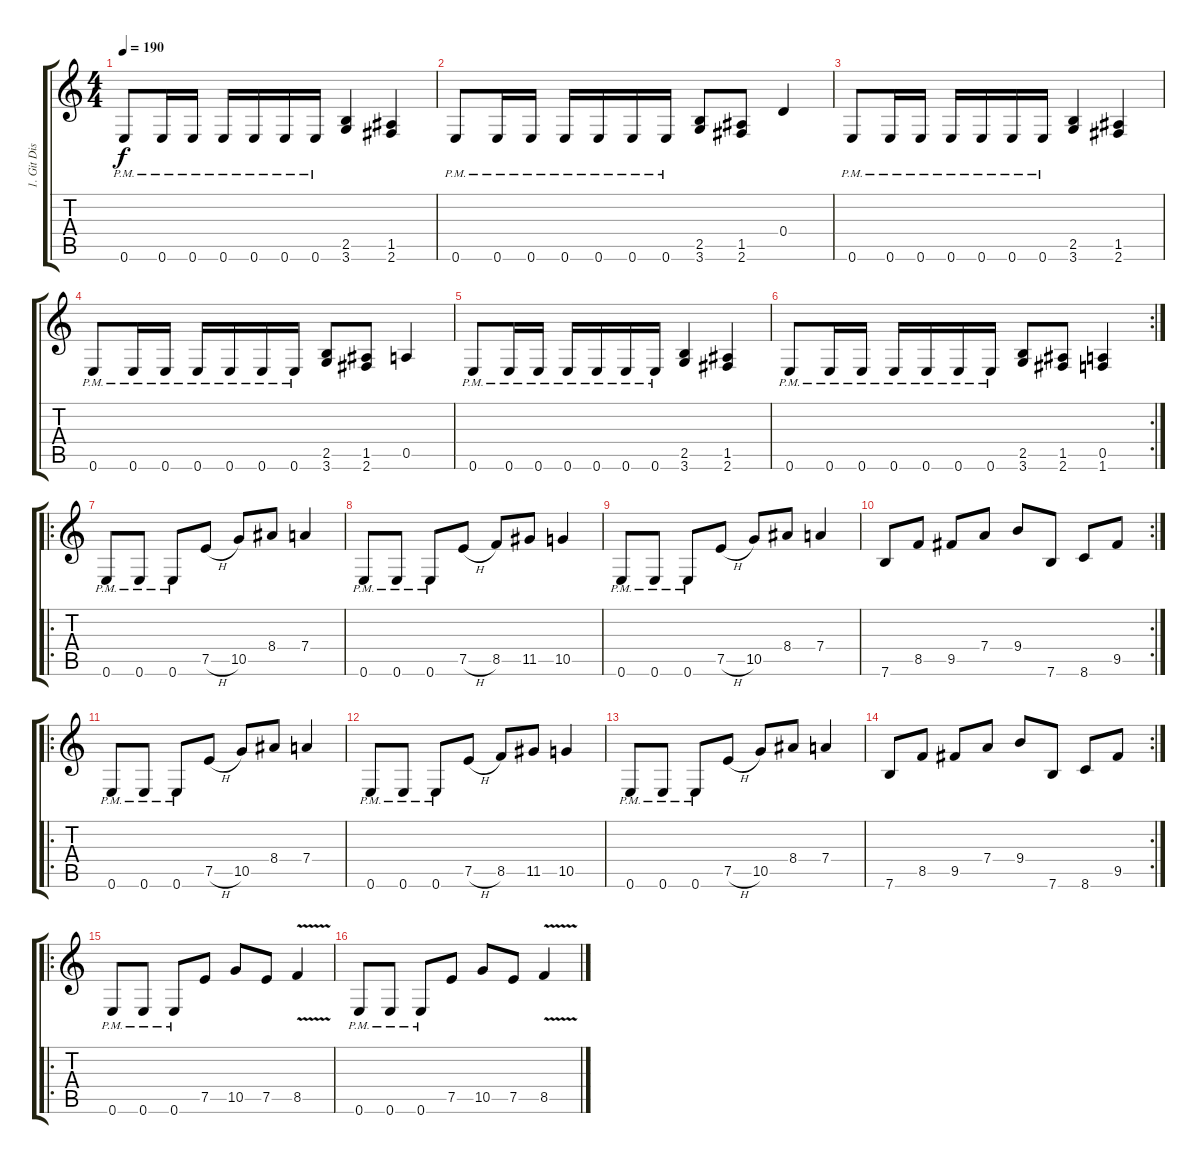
\track ("1. Git Dist" "1. Git Dis") {instrument distortionguitar}
\staff {score tabs}
\tuning (E4 B3 G3 D3 A2 E2) {hide}
\ts (4 4)
\tempo 190
\clef g2
\ks c
0.6{pm}.8{dy f} 0.6{pm}.16 0.6{pm}.16 0.6{pm}.16 0.6{pm}.16 0.6{pm}.16 0.6{pm}.16 (2.5 3.6).4 (1.5 2.6).4 |
0.6{pm}.8 0.6{pm}.16 0.6{pm}.16 0.6{pm}.16 0.6{pm}.16 0.6{pm}.16 0.6{pm}.16 (2.5 3.6).8 (1.5 2.6).8 0.4.4 |
0.6{pm}.8 0.6{pm}.16 0.6{pm}.16 0.6{pm}.16 0.6{pm}.16 0.6{pm}.16 0.6{pm}.16 (2.5 3.6).4 (1.5 2.6).4 |
0.6{pm}.8 0.6{pm}.16 0.6{pm}.16 0.6{pm}.16 0.6{pm}.16 0.6{pm}.16 0.6{pm}.16 (2.5 3.6).8 (1.5 2.6).8 0.5.4 |
0.6{pm}.8 0.6{pm}.16 0.6{pm}.16 0.6{pm}.16 0.6{pm}.16 0.6{pm}.16 0.6{pm}.16 (2.5 3.6).4 (1.5 2.6).4 |
\rc 2
0.6{pm}.8 0.6{pm}.16 0.6{pm}.16 0.6{pm}.16 0.6{pm}.16 0.6{pm}.16 0.6{pm}.16 (2.5 3.6).8 (1.5 2.6).8 (0.5 1.6).4 |
\ro
0.6{pm}.8 0.6{pm}.8 0.6{pm}.8 7.5{h}.8 10.5.8 8.4.8 7.4.4 |
0.6{pm}.8 0.6{pm}.8 0.6{pm}.8 7.5{h}.8 8.5.8 11.5.8 10.5.4 |
0.6{pm}.8 0.6{pm}.8 0.6{pm}.8 7.5{h}.8 10.5.8 8.4.8 7.4.4 |
\rc 2
7.6.8 8.5.8 9.5.8 7.4.8 9.4.8 7.6.8 8.6.8 9.5.8 |
\ro
0.6{pm}.8 0.6{pm}.8 0.6{pm}.8 7.5{h}.8 10.5.8 8.4.8 7.4.4 |
0.6{pm}.8 0.6{pm}.8 0.6{pm}.8 7.5{h}.8 8.5.8 11.5.8 10.5.4 |
0.6{pm}.8 0.6{pm}.8 0.6{pm}.8 7.5{h}.8 10.5.8 8.4.8 7.4.4 |
\rc 2
7.6.8 8.5.8 9.5.8 7.4.8 9.4.8 7.6.8 8.6.8 9.5.8 |
\ro
0.6{pm}.8 0.6{pm}.8 0.6{pm}.8 7.5.8 10.5.8 7.5.8 8.5{v}.4 |
0.6{pm}.8 0.6{pm}.8 0.6{pm}.8 7.5.8 10.5.8 7.5.8 8.5{v}.4
